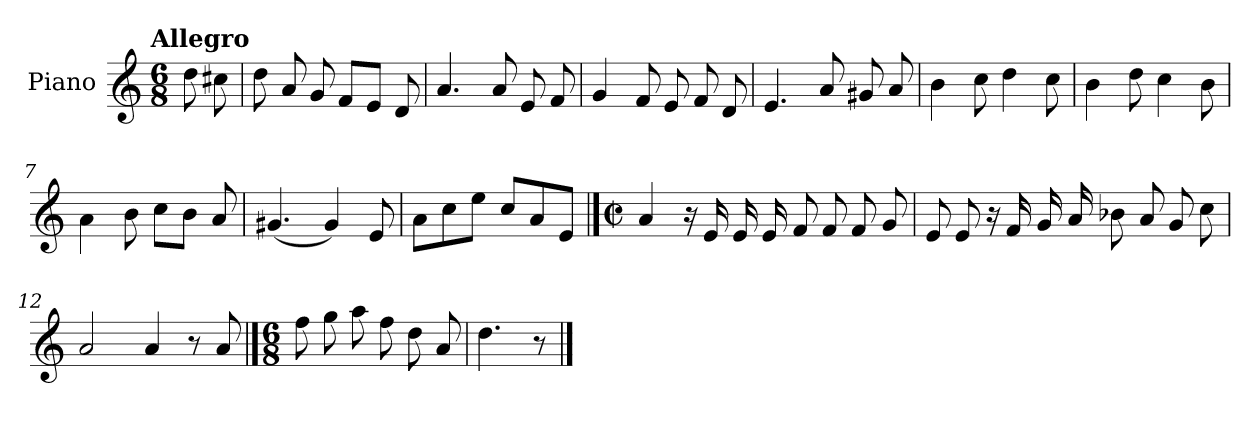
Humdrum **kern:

**kern
*part1
*staff1
*I"Piano
*I'Pno.
*clefG2
*k[]
!!LO:TX:omd:t=Allegro
*M6/8
*MM144
=
8dd\
8cc#X\
=1
8dd\
8a/
8g/
8f/L
8e/J
8d/
=2
4.a/
8a/
8e/
8f/
=3
4g/
8f/
8e/
8f/
8d/
=4
4.e/
8a/
8g#X/
8a/
!!LO:LB:g=z
=5
4b\
8cc\
4dd\
8cc\
=6
4b\
8dd\
4cc\
8b\
=7
4a\
8b\
8cc\L
8b\J
8a/
=8
(<4.g#X/
4g#/)
8e/
=9
8a\L
8cc\
8ee\J
8cc/L
8a/
8e/J
==10
*M2/2
*met(c|)
4a/
16r
16e/
16e/
16e/
8f/
8f/
8f/
8g/
!!LO:LB:g=z
=11
8e/
8e/
16r
16f/
16g/
16a/
8b-X\
8a/
8g/
8cc\
=12
2a/
4a/
8r
8a/
==13
*M6/8
8ff\
8gg\
8aa\
8ff\
8dd\
8a/
=14
4.dd\
8r
==
*-
